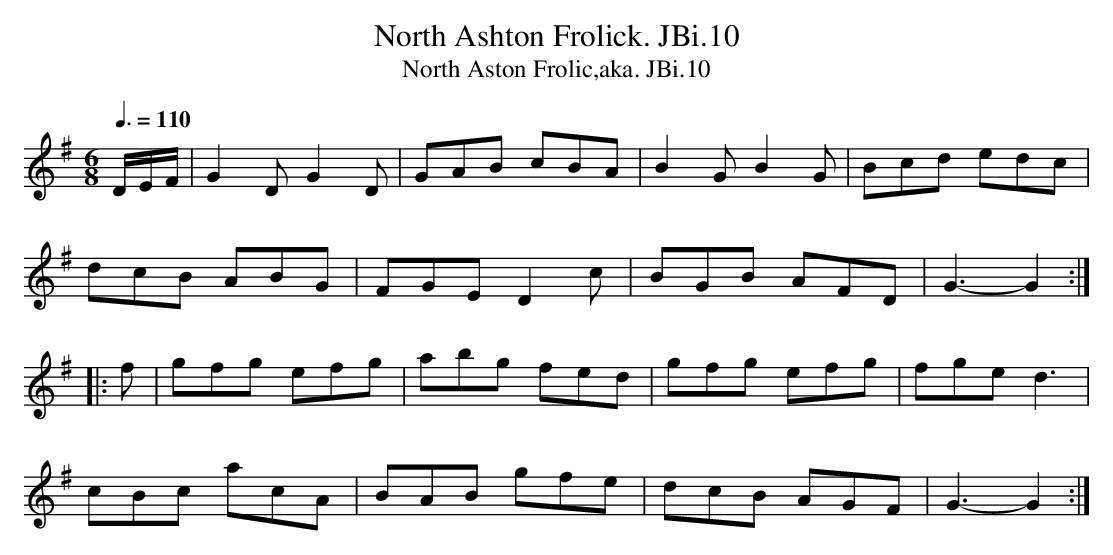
X:1
T:North Ashton Frolick. JBi.10
T:North Aston Frolic,aka. JBi.10
M:6/8
L:1/8
Q:3/8=110
K:G
D/E/F/|G2DG2D|GAB cBA|B2GB2G|Bcd edc|
dcB ABG|FGED2c|BGB AFD|G3-G2:|
|:f|gfg efg|abg fed|gfg efg|fged3|
cBc acA|BAB gfe|dcB AGF|G3-G2:|
